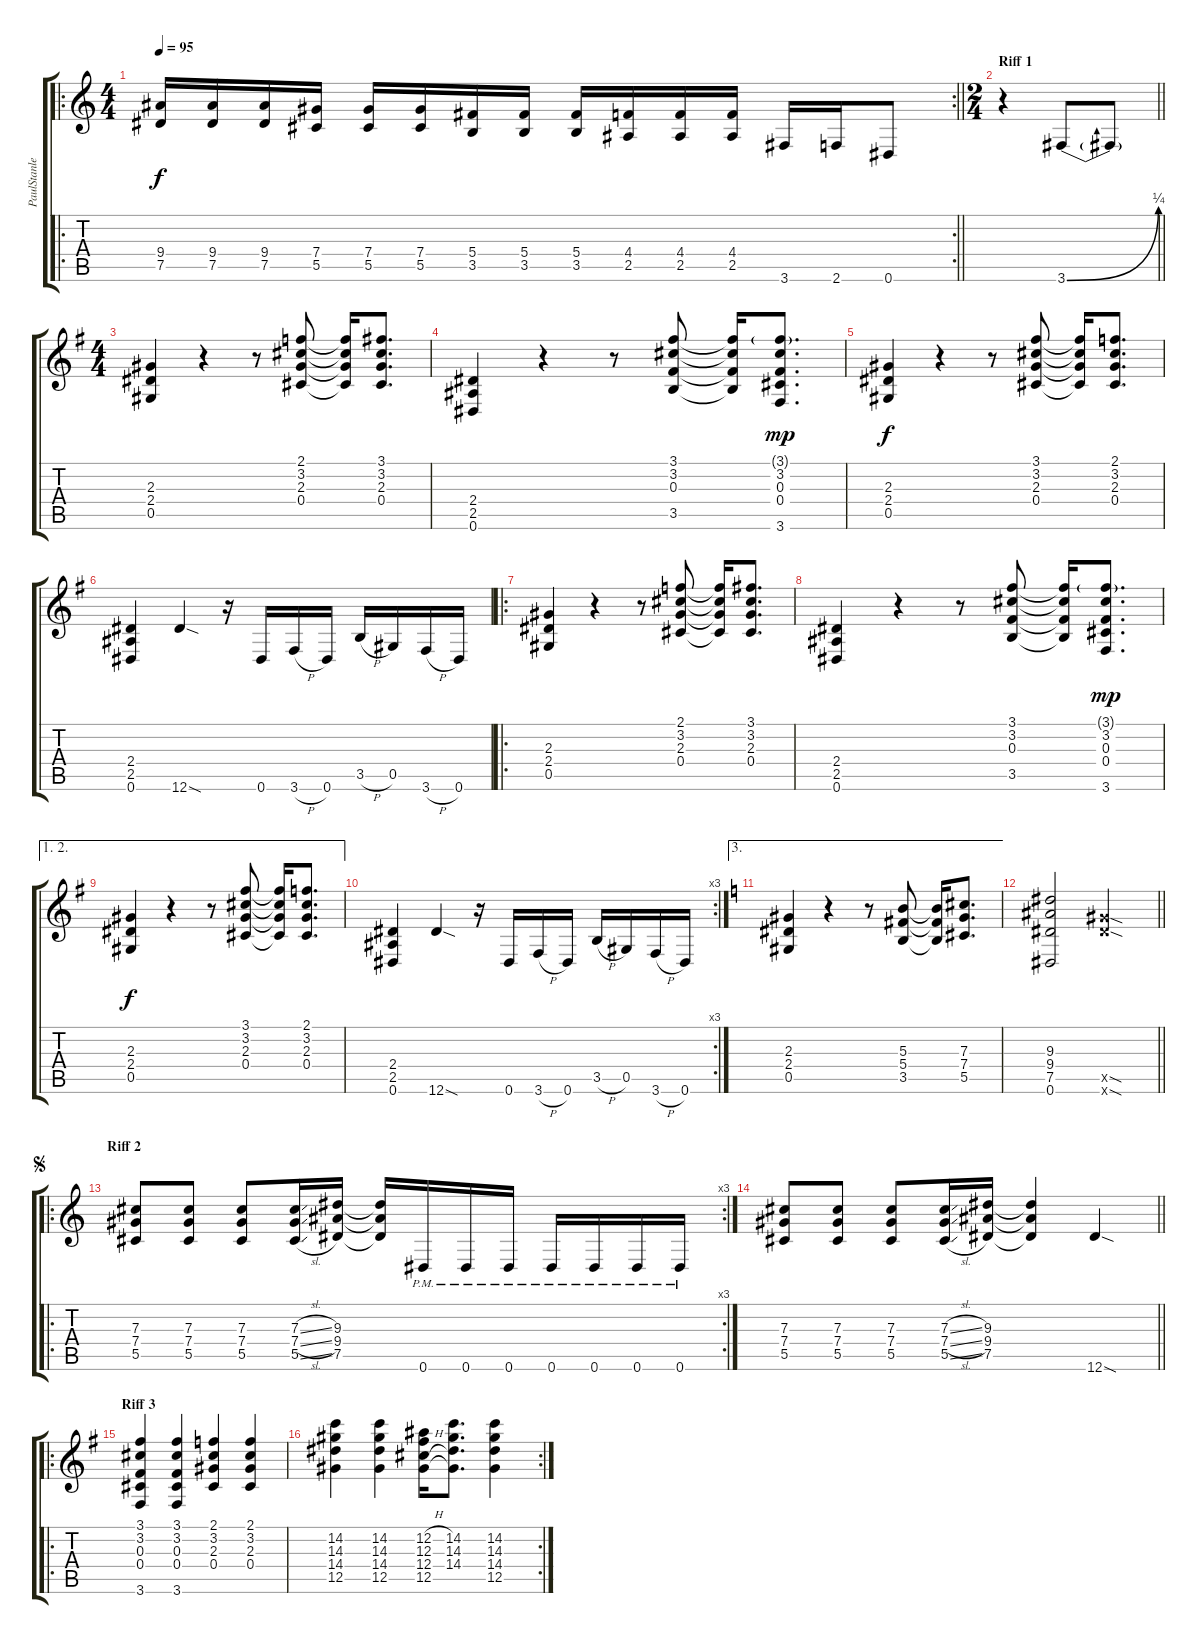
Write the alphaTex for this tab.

\track ("PaulStanley" "PaulStanle") {instrument overdrivenguitar}
\staff {score tabs}
\tuning (Eb4 Bb3 Gb3 Db3 Ab2 Eb2) {hide}
\ro
\rc 2
\ts (4 4)
\tempo 95
\clef g2
\barLineRight lightlight
\ks c
(9.4 7.5).16{dy f instrument overdrivenguitar} (9.4 7.5).16 (9.4 7.5).16 (7.4 5.5).16 (7.4 5.5).16 (7.4 5.5).16 (5.4 3.5).16 (5.4 3.5).16 (5.4 3.5).16 (4.4 2.5).16 (4.4 2.5).16 (4.4 2.5).16 3.6.16 2.6.16 0.6.8 |
\ts (2 4)
\section ("" "Riff 1")
\barLineRight lightlight
r.4 3.6{be (bend 0 0 60 1)}.8 3.6{t}.8 |
\ts (4 4)
\ks eminor
(2.3 2.4 0.5).4 r.4 r.8 (2.1 3.2 2.3 0.4).8 (2.1{t} 3.2{t} 2.3{t} 0.4{t}).16 (3.1 3.2 2.3 0.4).8{d} |
(2.4 2.5 0.6).4 r.4 r.8 (3.1 3.2 0.3 3.5).8 (3.1{t} 3.2{t} 0.3{t} 3.5{t}).16 (3.1{g} 3.2 0.3 0.4 3.6).8{d dy mp} |
(2.3 2.4 0.5).4{dy f} r.4 r.8 (3.1 3.2 2.3 0.4).8 (3.1{t} 3.2{t} 2.3{t} 0.4{t}).16 (2.1 3.2 2.3 0.4).8{d} |
(2.4 2.5 0.6).4 12.6{sod}.4 r.16 0.6.16 3.6{h}.16 0.6.16 3.5{h}.16 0.5.16 3.6{h}.16 0.6.16 |
\ro
(2.3 2.4 0.5).4 r.4 r.8 (2.1 3.2 2.3 0.4).8 (2.1{t} 3.2{t} 2.3{t} 0.4{t}).16 (3.1 3.2 2.3 0.4).8{d} |
(2.4 2.5 0.6).4 r.4 r.8 (3.1 3.2 0.3 3.5).8 (3.1{t} 3.2{t} 0.3{t} 3.5{t}).16 (3.1{g} 3.2 0.3 0.4 3.6).8{d dy mp} |
\ae (1 2)
(2.3 2.4 0.5).4{dy f} r.4 r.8 (3.1 3.2 2.3 0.4).8 (3.1{t} 3.2{t} 2.3{t} 0.4{t}).16 (2.1 3.2 2.3 0.4).8{d} |
\rc 3
(2.4 2.5 0.6).4 12.6{sod}.4 r.16 0.6.16 3.6{h}.16 0.6.16 3.5{h}.16 0.5.16 3.6{h}.16 0.6.16 |
\ae 3
\ks c
(2.3 2.4 0.5).4 r.4 r.8 (5.3 5.4 3.5).8 (5.3{t} 5.4{t} 3.5{t}).16 (7.3 7.4 5.5).8{d} |
\barLineRight lightlight
(9.3 9.4 7.5 0.6).2 (12.5{sod x} 12.6{sod x}).2 |
\ro
\rc 3
\section ("" "Riff 2")
\jump segno
(7.3 7.4 5.5).8 (7.3 7.4 5.5).8 (7.3 7.4 5.5).8 (7.3{sl} 7.4{sl} 5.5{sl}).16 (9.3 9.4 7.5).16 (9.3{t} 9.4{t} 7.5{t}).16 0.6{pm}.16 0.6{pm}.16 0.6{pm}.16 0.6{pm}.16 0.6{pm}.16 0.6{pm}.16 0.6{pm}.16 |
\barLineRight lightlight
(7.3 7.4 5.5).8 (7.3 7.4 5.5).8 (7.3 7.4 5.5).8 (7.3{sl} 7.4{sl} 5.5{sl}).16 (9.3 9.4 7.5).16 (9.3{t} 9.4{t} 7.5{t}).4 12.6{sod}.4 |
\ro
\section ("" "Riff 3")
\ks eminor
(3.1 3.2 0.3 0.4 3.6).4 (3.1 3.2 0.3 0.4 3.6).4 (2.1 3.2 2.3 0.4).4 (2.1 3.2 2.3 0.4).4 |
\rc 2
(14.2 14.3 14.4 12.5).4 (14.2 14.3 14.4 12.5).4 (12.2{h} 12.3{h} 12.4{h} 12.5).16 (14.2 14.3 14.4 12.5{t}).8{d} (14.2 14.3 14.4 12.5).4
